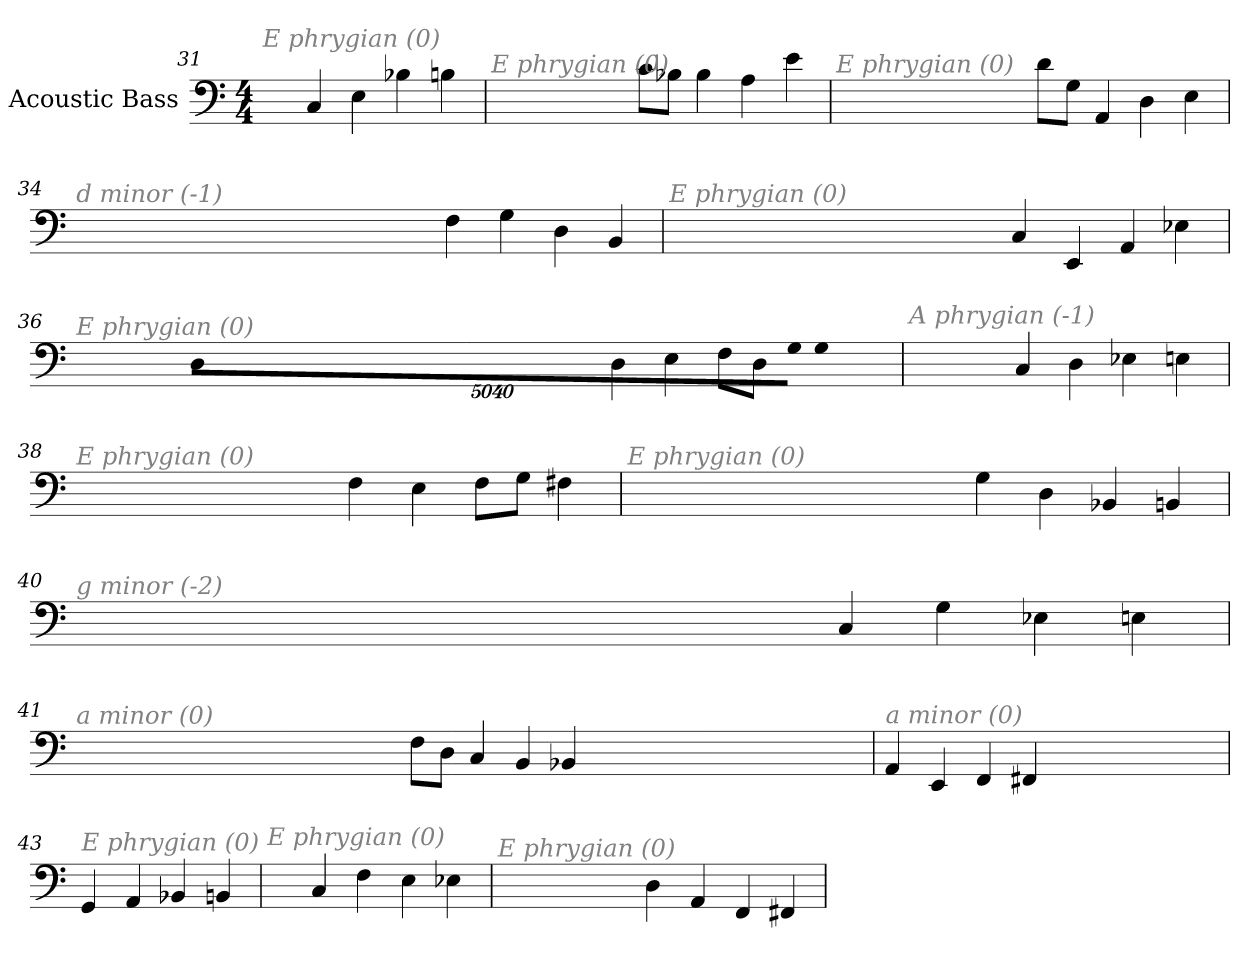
**kern
*part1
*staff1
*I"Acoustic Bass
*clefF4
*ITrd7c12
*k[]
*C:
*M4/4
=31
!LO:TX:i:color=#808080:t=E phrygian (0)
4CC
4EE
4BB-X
4BBn
=32
!LO:TX:i:color=#808080:t=E phrygian (0)
8CL
8BB-XJ
4BB-
4AA
4E
=33
!LO:TX:i:color=#808080:t=E phrygian (0)
8DL
8GGJ
4AAA
4DD
4EE
=34
!LO:TX:i:color=#808080:t=d minor (-1)
4FF
4GG
4DD
4BBB
=35
!LO:TX:i:color=#808080:t=E phrygian (0)
4CC
4EEE
4AAA
4EE-X
=36
!LO:TX:i:color=#808080:t=E phrygian (0)
4DD
4EE
8FFL
8DDJ
!LO:N:vis=8
40320%3347GGL
!LO:N:vis=8
40320%3347GG
!LO:N:vis=8
40320%3347DDJ
=37
!LO:TX:i:color=#808080:t=A phrygian (-1)
4CC
4DD
4EE-X
4EEn
=38
!LO:TX:i:color=#808080:t=E phrygian (0)
4FF
4EE
8FFL
8GGJ
4FF#X
=39
!LO:TX:i:color=#808080:t=E phrygian (0)
4GG
4DD
4BBB-X
4BBBn
=40
!LO:TX:i:color=#808080:t=g minor (-2)
4CC
4GG
4EE-X
4EEn
=41
!LO:TX:i:color=#808080:t=a minor (0)
8FFL
8DDJ
4CC
4BBB
4BBB-X
=42
!LO:TX:i:color=#808080:t=a minor (0)
4AAA
4EEE
4FFF
4FFF#X
=43
!LO:TX:i:color=#808080:t=E phrygian (0)
4GGG
4AAA
4BBB-X
4BBBn
=44
!LO:TX:i:color=#808080:t=E phrygian (0)
4CC
4FF
4EE
4EE-X
=45
!LO:TX:i:color=#808080:t=E phrygian (0)
4DD
4AAA
4FFF
4FFF#X
=
*-
